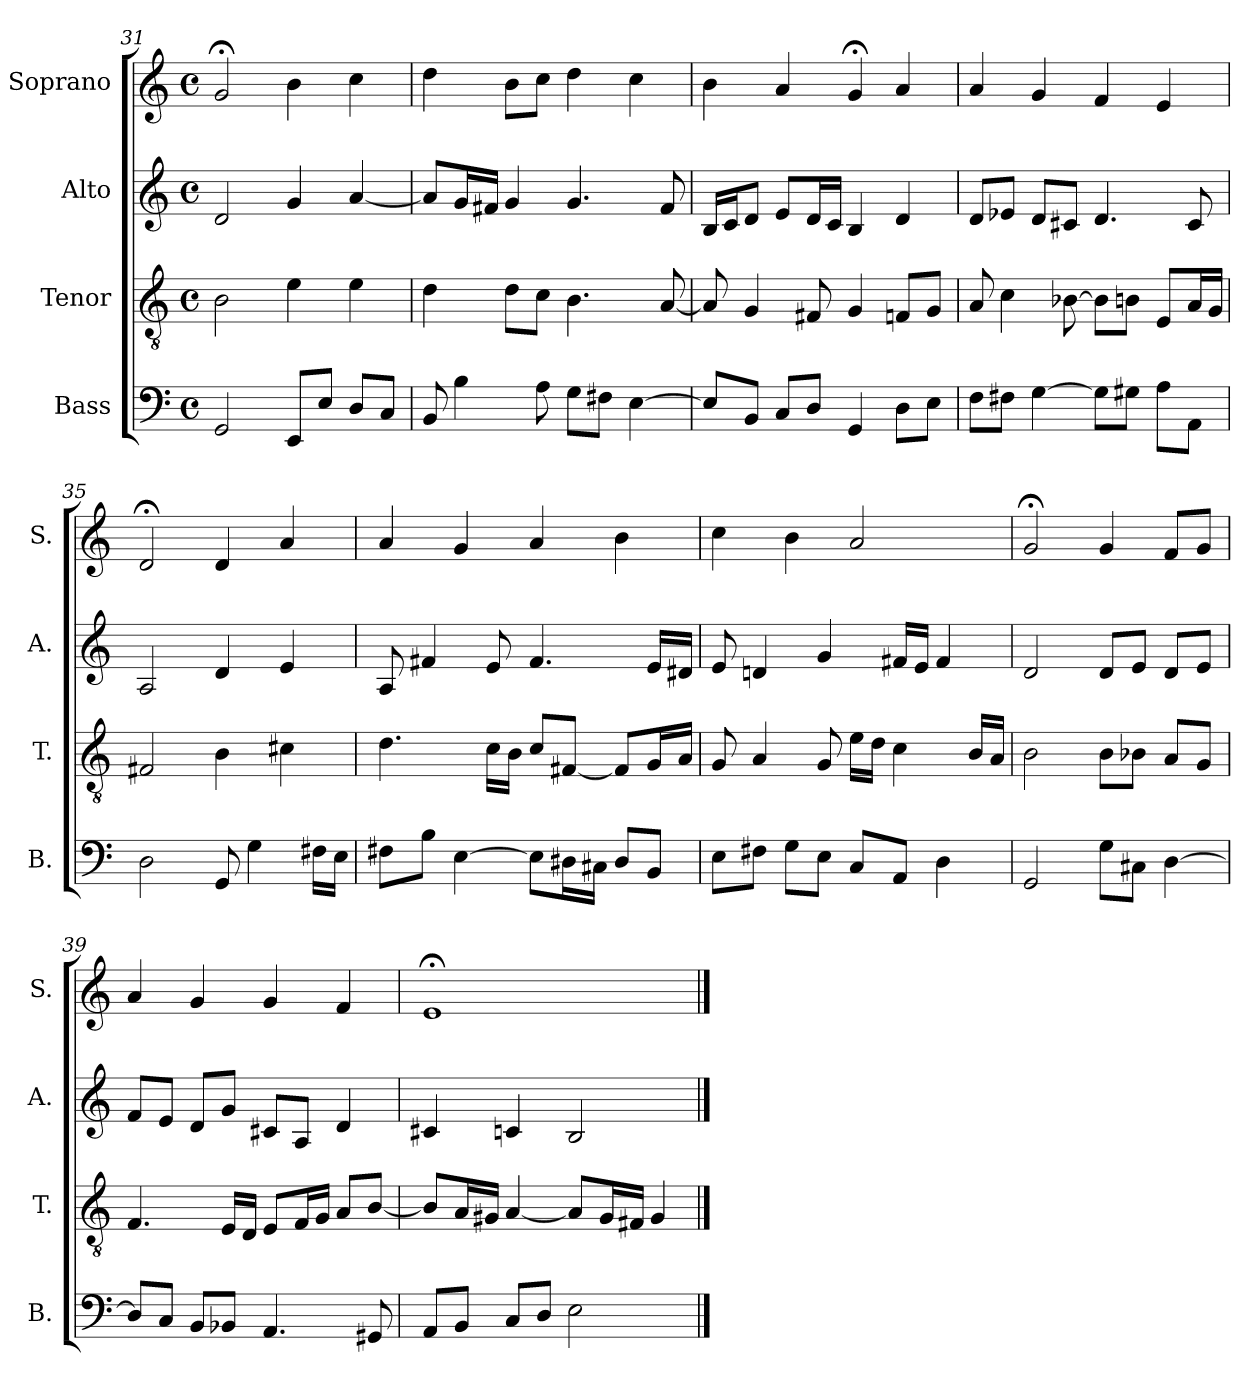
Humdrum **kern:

**kern	**kern	**kern	**kern
*part4	*part3	*part2	*part1
*staff4	*staff3	*staff2	*staff1
*I"Bass	*I"Tenor	*I"Alto	*I"Soprano
*I'B.	*I'T.	*I'A.	*I'S.
!!LO:LB:g=z
*clefF4	*clefGv2	*clefG2	*clefG2
*k[]	*k[]	*k[]	*k[]
*C:	*C:	*C:	*C:
*M4/4	*M4/4	*M4/4	*M4/4
*met(c)	*met(c)	*met(c)	*met(c)
=31	=31	=31	=31
2GG/	2B\	2d/	2g;</
8EE/L	4e\	4g/	4b\
8E/J	.	.	.
8D/L	4e\	[4a/	4cc\
8C/J	.	.	.
=32	=32	=32	=32
8BB/	4d\	8a/L]	4dd\
4B\	.	16g/L	.
.	.	16f#X/JJ	.
.	8d\L	4g/	8b\L
8A\	8c\J	.	8cc\J
8G\L	4.B\	4.g/	4dd\
8F#X\J	.	.	.
[4E\	.	.	4cc\
.	[8A/	8f#/	.
=33	=33	=33	=33
8E/L]	8A/]	16B/LL	4b\
.	.	16c/J	.
8BB/J	4G/	8d/J	.
8C/L	.	8e/L	4a/
8D/J	8F#X/	16d/L	.
.	.	16c/JJ	.
4GG/	4G/	4B/	4g;</
8D\L	8Fn/L	4d/	4a/
8E\J	8G/J	.	.
=34	=34	=34	=34
8F\L	8A/	8d/L	4a/
8F#X\J	4c\	8e-X/J	.
[4G\	.	8d/L	4g/
.	[8B-X\	8c#X/J	.
8G\L]	8B-\L]	4.d/	4f/
8G#X\J	8Bn\J	.	.
8A\L	8E/L	.	4e/
8AA\J	16A/L	8c#/	.
.	16G/JJ	.	.
=35	=35	=35	=35
2D\	2F#X/	2A/	2d;</
8GG/	4B\	4d/	4d/
4G\	.	.	.
.	4c#X\	4e/	4a/
16F#X\LL	.	.	.
16E\JJ	.	.	.
!!LO:LB:g=z
=36	=36	=36	=36
8F#X\L	4.d\	8A/	4a/
8B\J	.	4f#X/	.
[4E\	.	.	4g/
.	16c\LL	8e/	.
.	16B\JJ	.	.
8E\L]	8c/L	4.f#/	4a/
16D#X\L	[8F#X/J	.	.
16C#X\JJ	.	.	.
8D#/L	8F#/L]	.	4b\
8BB/J	16G/L	16e/LL	.
.	16A/JJ	16d#X/JJ	.
=37	=37	=37	=37
8E\L	8G/	8e/	4cc\
8F#X\J	4A/	4dn/	.
8G\L	.	.	4b\
8E\J	8G/	4g/	.
8C/L	16e\LL	.	2a/
.	16d\JJ	.	.
8AA/J	4c\	16f#X/LL	.
.	.	16e/JJ	.
4D\	.	4f#/	.
.	16B/LL	.	.
.	16A/JJ	.	.
=38	=38	=38	=38
2GG/	2B\	2d/	2g;</
8G\L	8B\L	8d/L	4g/
8C#X\J	8B-X\J	8e/J	.
[4D\	8A/L	8d/L	8f/L
.	8G/J	8e/J	8g/J
=39	=39	=39	=39
8D/L]	4.F/	8f/L	4a/
8C/J	.	8e/J	.
8BB/L	.	8d/L	4g/
8BB-X/J	16E/LL	8g/J	.
.	16D/JJ	.	.
4.AA/	8E/L	8c#X/L	4g/
.	16F/L	8A/J	.
.	16G/JJ	.	.
.	8A/L	4d/	4f/
8GG#X/	[8B/J	.	.
=40	=40	=40	=40
8AA/L	8B/L]	4c#X/	1e;<
8BB/J	16A/L	.	.
.	16G#X/JJ	.	.
8C/L	[4A/	4cn/	.
8D/J	.	.	.
2E\	8A/L]	2B/	.
.	16G#/L	.	.
.	16F#X/JJ	.	.
.	4G#/	.	.
==	==	==	==
*-	*-	*-	*-
